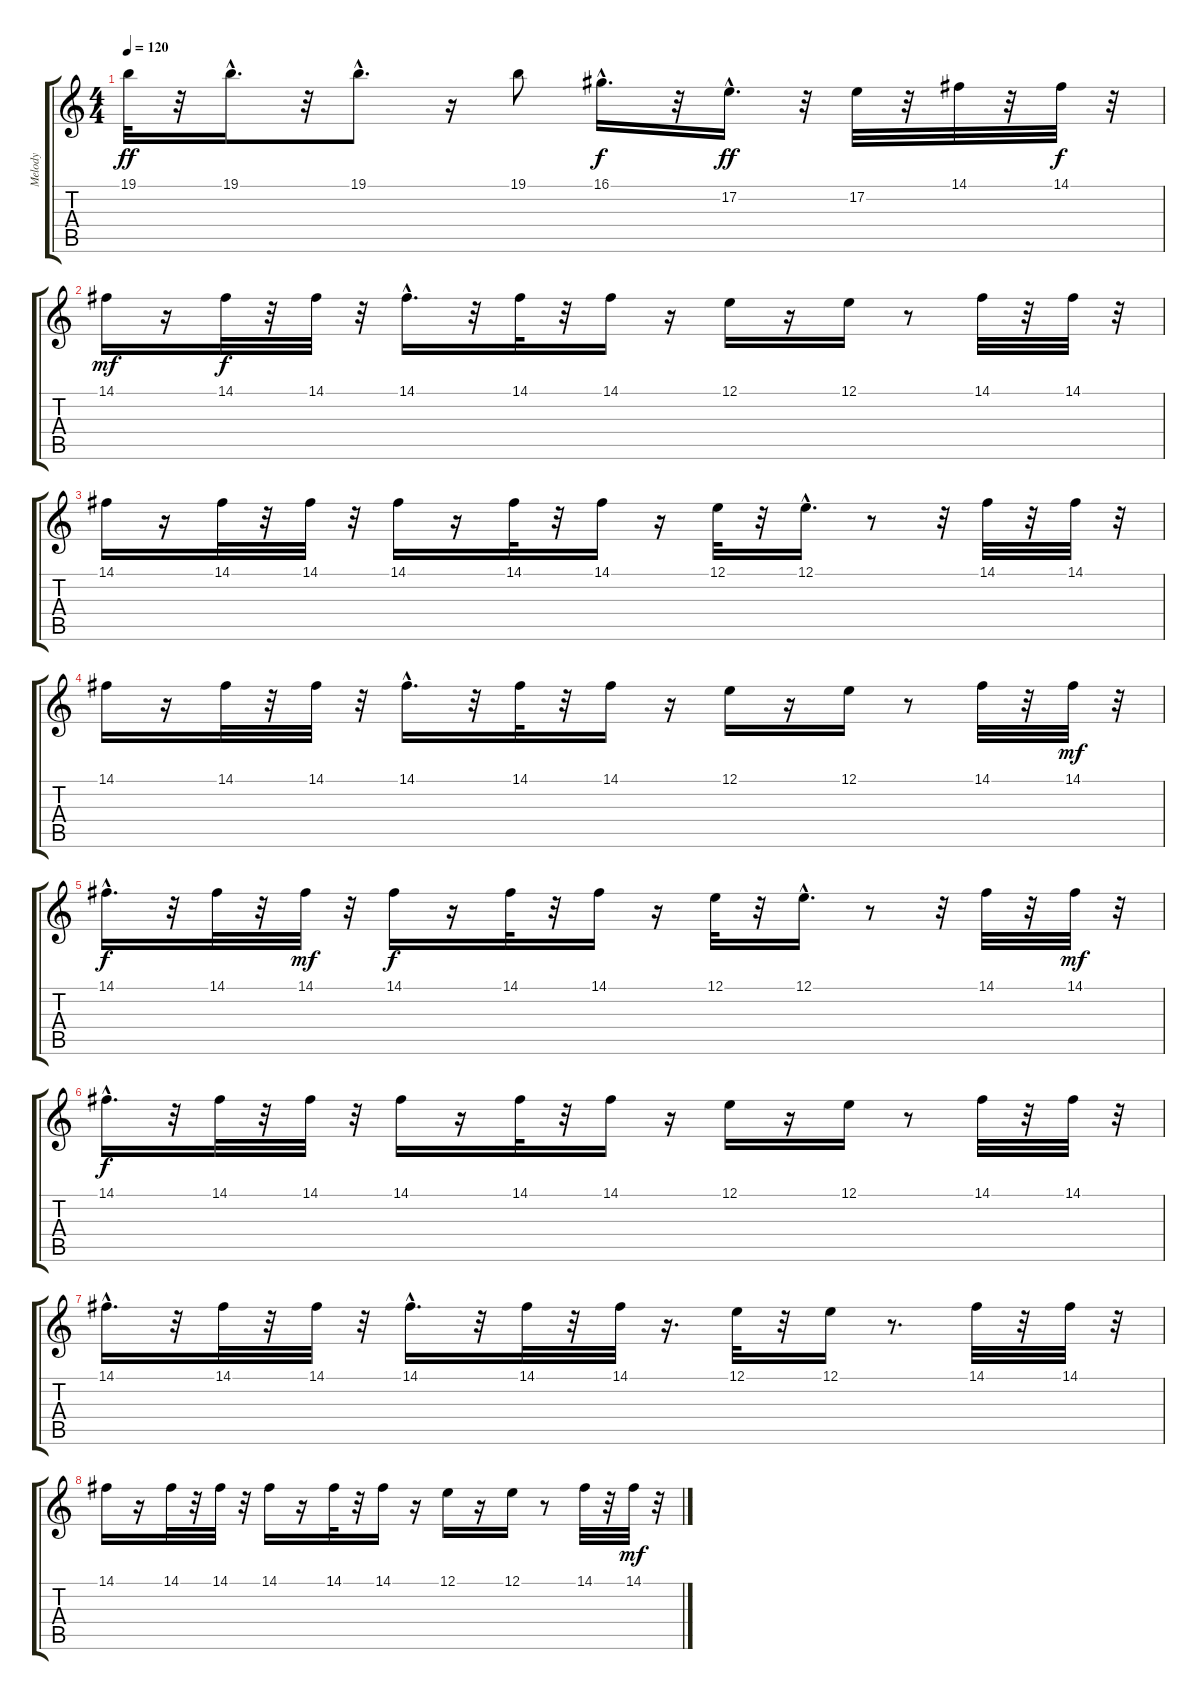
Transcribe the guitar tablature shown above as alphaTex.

\track ("Melody              " "Melody    ") {instrument vibraphone}
\staff {score tabs}
\tuning (E4 B3 G3 D3 A2 E2) {hide}
\ts (4 4)
\tempo 120
\clef g2
\ks c
19.1.32{dy ff} r.32 19.1{hac}.16{d} r.32 19.1{hac}.8{d} r.16 19.1.8 16.1{hac}.16{d dy f} r.32 17.2{hac}.16{d dy ff} r.32 17.2.32 r.32 14.1.32 r.32 14.1.32{dy f} r.32 |
14.1.16{dy mf} r.16 14.1.32{dy f} r.32 14.1.32 r.32 14.1{hac}.16{d} r.32 14.1.32 r.32 14.1.16 r.16 12.1.16 r.16 12.1.16 r.8 14.1.32 r.32 14.1.32 r.32 |
14.1.16 r.16 14.1.32 r.32 14.1.32 r.32 14.1.16 r.16 14.1.32 r.32 14.1.16 r.16 12.1.32 r.32 12.1{hac}.16{d} r.8 r.32 14.1.32 r.32 14.1.32 r.32 |
14.1.16 r.16 14.1.32 r.32 14.1.32 r.32 14.1{hac}.16{d} r.32 14.1.32 r.32 14.1.16 r.16 12.1.16 r.16 12.1.16 r.8 14.1.32 r.32 14.1.32{dy mf} r.32 |
14.1{hac}.16{d dy f} r.32 14.1.32 r.32 14.1.32{dy mf} r.32 14.1.16{dy f} r.16 14.1.32 r.32 14.1.16 r.16 12.1.32 r.32 12.1{hac}.16{d} r.8 r.32 14.1.32 r.32 14.1.32{dy mf} r.32 |
14.1{hac}.16{d dy f} r.32 14.1.32 r.32 14.1.32 r.32 14.1.16 r.16 14.1.32 r.32 14.1.16 r.16 12.1.16 r.16 12.1.16 r.8 14.1.32 r.32 14.1.32 r.32 |
14.1{hac}.16{d} r.32 14.1.32 r.32 14.1.32 r.32 14.1{hac}.16{d} r.32 14.1.32 r.32 14.1.32 r.16{d} 12.1.32 r.32 12.1.16 r.8{d} 14.1.32 r.32 14.1.32 r.32 |
14.1.16 r.16 14.1.32 r.32 14.1.32 r.32 14.1.16 r.16 14.1.32 r.32 14.1.16 r.16 12.1.16 r.16 12.1.16 r.8 14.1.32 r.32 14.1.32{dy mf} r.32
